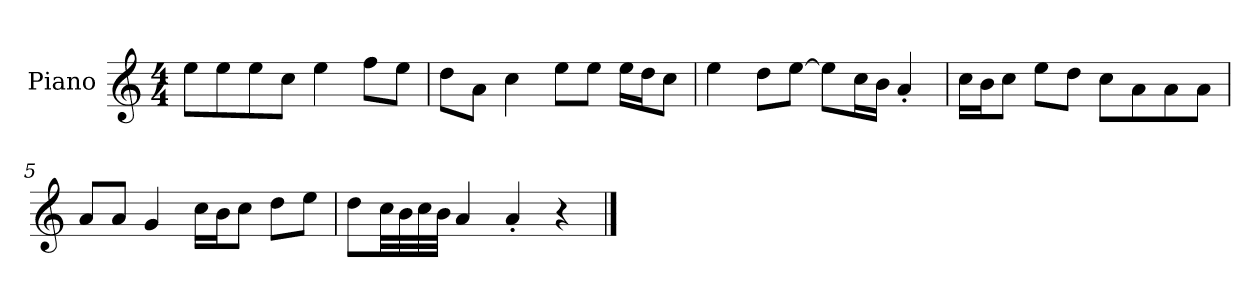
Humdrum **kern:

**kern
*part1
*staff1
*I"Piano
*I'P-no
*clefG2
*k[]
*M4/4
*MM90
=1
8ee\L
8ee\
8ee\
8cc\J
4ee\
8ff\L
8ee\J
=2
8dd\L
8a\J
4cc\
8ee\L
8ee\J
16ee\LL
16dd\J
8cc\J
=3
4ee\
8dd\L
[8ee\J
8ee\L]
16cc\L
16b\JJ
4a'/
=4
16cc\LL
16b\J
8cc\J
8ee\L
8dd\J
8cc\L
8a\
8a\
8a\J
=5
8a/L
8a/J
4g/
16cc\LL
16b\J
8cc\J
8dd\L
8ee\J
!!LO:LB:g=z
=6
8dd\L
32cc\LL
32b\
32cc\
32b\JJJ
4a/
4a'/
4r
==
*-
